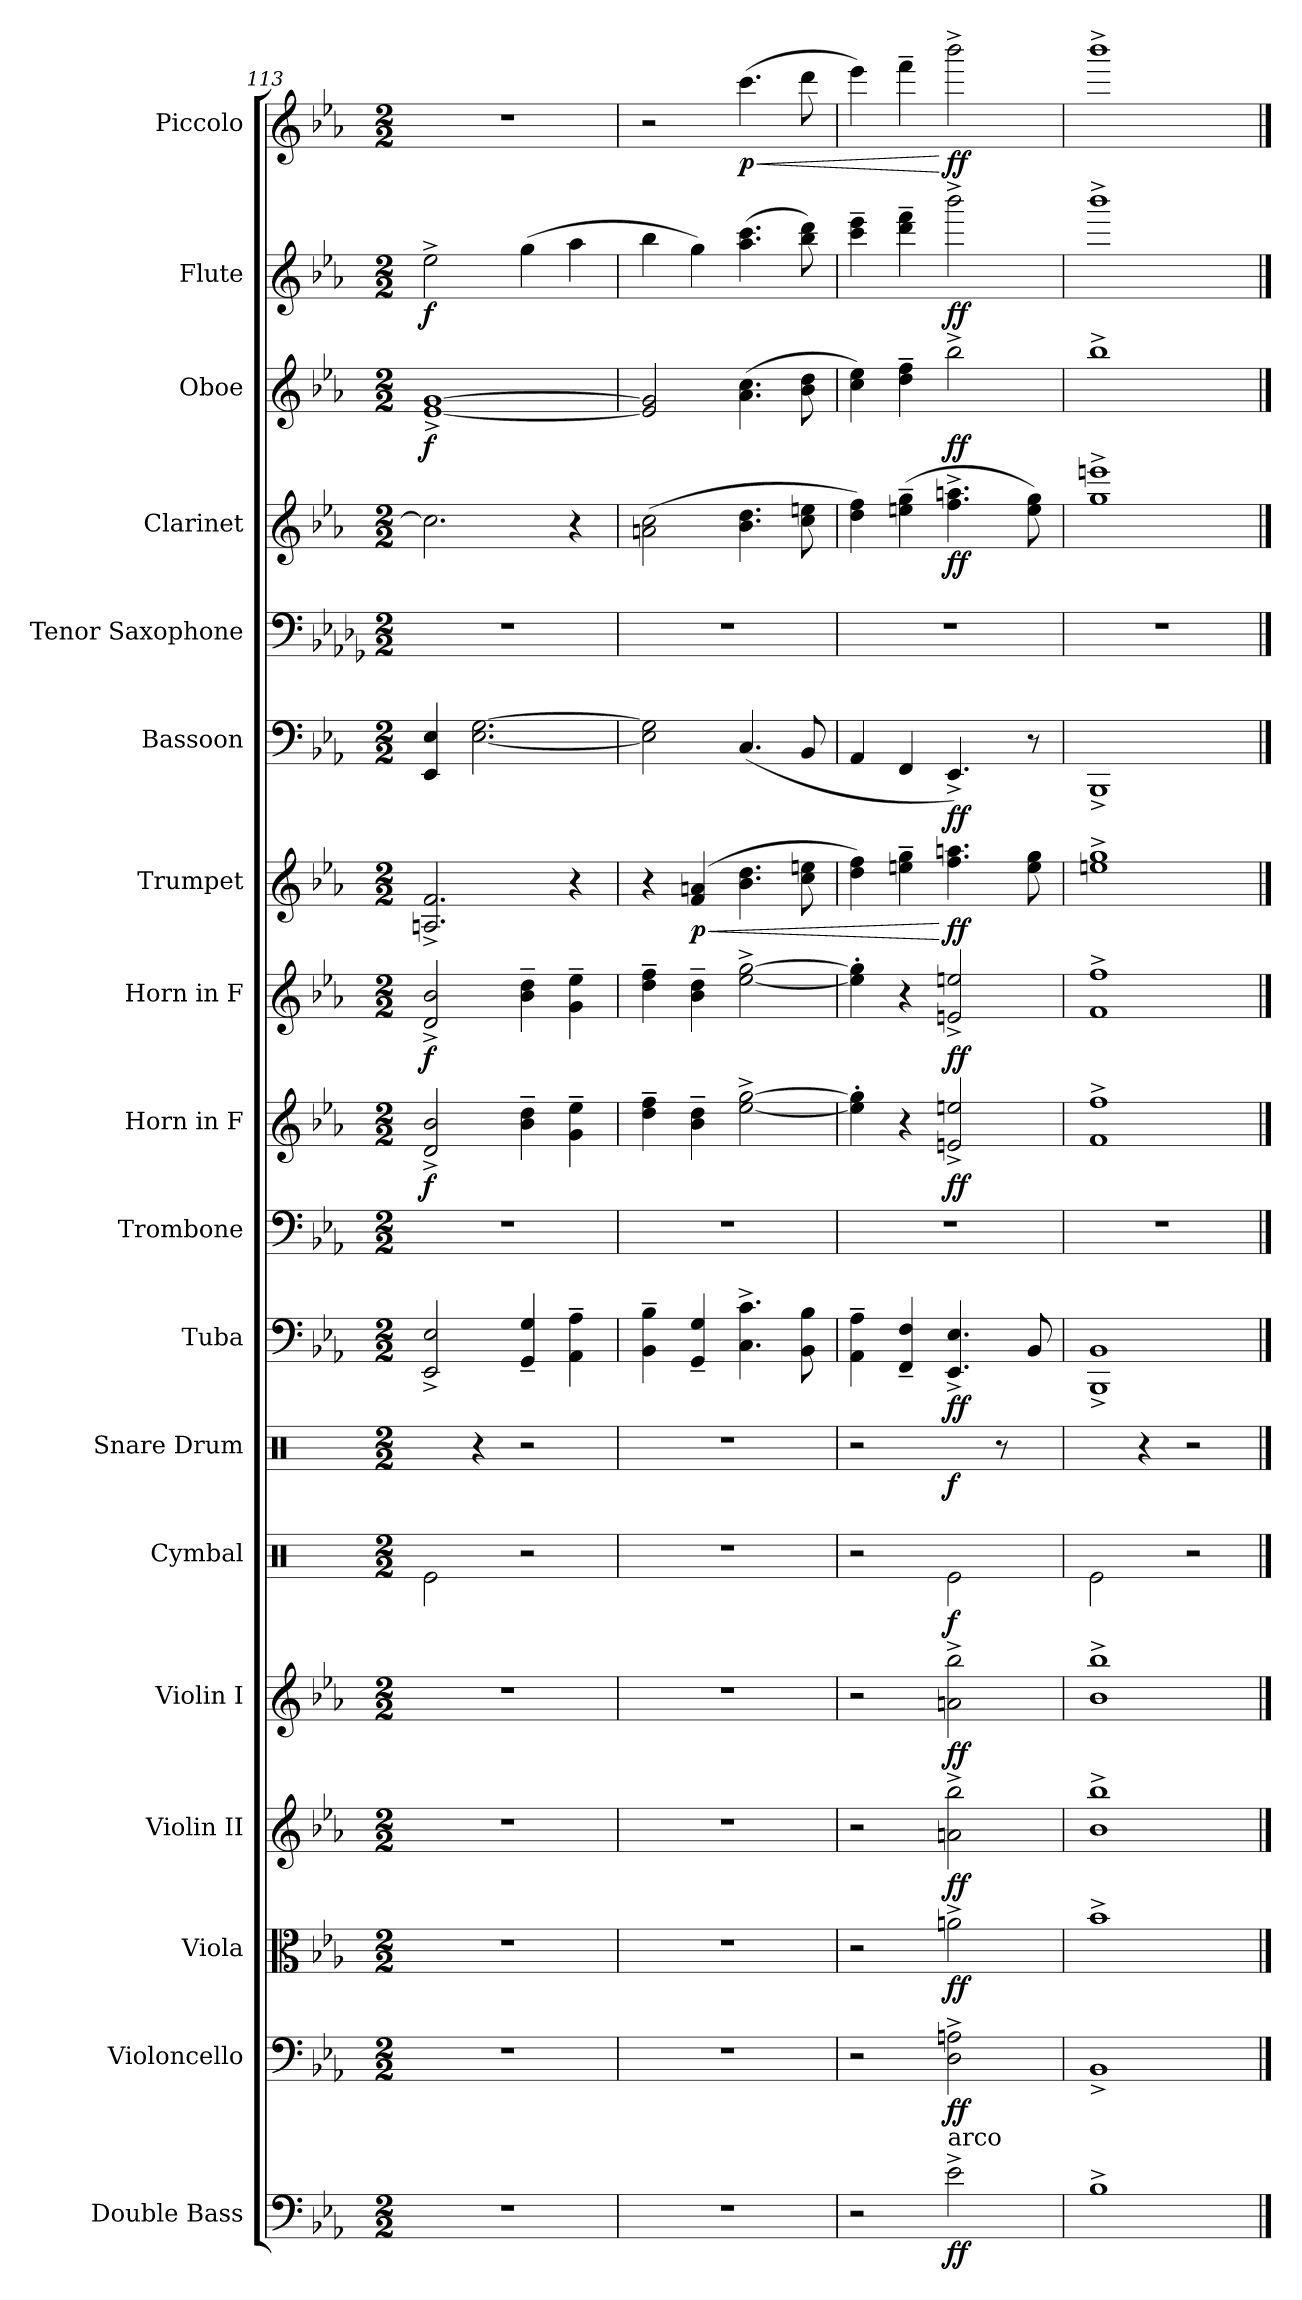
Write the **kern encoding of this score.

**kern	**dynam	**kern	**dynam	**kern	**dynam	**kern	**dynam	**kern	**dynam	**kern	**dynam	**kern	**dynam	**kern	**dynam	**kern	**kern	**dynam	**kern	**dynam	**kern	**dynam	**kern	**dynam	**kern	**kern	**dynam	**kern	**dynam	**kern	**dynam	**kern	**dynam
*part18	*part18	*part17	*part17	*part16	*part16	*part15	*part15	*part14	*part14	*part13	*part13	*part12	*part12	*part11	*part11	*part10	*part9	*part9	*part8	*part8	*part7	*part7	*part6	*part6	*part5	*part4	*part4	*part3	*part3	*part2	*part2	*part1	*part1
*staff18	*staff18	*staff17	*staff17	*staff16	*staff16	*staff15	*staff15	*staff14	*staff14	*staff13	*staff13	*staff12	*staff12	*staff11	*staff11	*staff10	*staff9	*staff9	*staff8	*staff8	*staff7	*staff7	*staff6	*staff6	*staff5	*staff4	*staff4	*staff3	*staff3	*staff2	*staff2	*staff1	*staff1
*I"Double Bass	*	*I"Violoncello	*	*I"Viola	*	*I"Violin II	*	*I"Violin I	*	*I"Cymbal	*	*I"Snare Drum	*	*I"Tuba	*	*I"Trombone	*I"Horn in F	*	*I"Horn in F	*	*I"Trumpet	*	*I"Bassoon	*	*I"Tenor Saxophone	*I"Clarinet	*	*I"Oboe	*	*I"Flute	*	*I"Piccolo	*
*I'Bass.	*	*I'Vc.	*	*I'Vla.	*	*I'Vln. II	*	*I'Vln. I	*	*I'Cym.	*	*I'S.D.	*	*I'Tba.	*	*I'Tbn.	*	*	*	*	*I'Tpt.	*	*I'Bsn.	*	*I'T. Sax.	*I'Cl.	*	*I'Ob.	*	*I'Fl.	*	*I'Picc.	*
*clefF4	*	*clefF4	*	*clefC3	*	*clefG2	*	*clefG2	*	*clefX	*	*clefX	*	*clefF4	*	*clefF4	*clefG2	*	*clefG2	*	*clefG2	*	*clefF4	*	*clefF4	*clefG2	*	*clefG2	*	*clefG2	*	*clefG2	*
*ITrd7c12	*	*	*	*	*	*	*	*	*	*	*	*	*	*	*	*	*ITrd4c7	*	*ITrd4c7	*	*ITrd1c2	*	*	*	*ITrd8c14	*ITrd1c2	*	*	*	*	*	*ITrd-7c-12	*
*k[b-e-a-]	*	*k[b-e-a-]	*	*k[b-e-a-]	*	*k[b-e-a-]	*	*k[b-e-a-]	*	*k[]	*	*k[]	*	*k[b-e-a-]	*	*k[b-e-a-]	*k[b-e-a-d-]	*	*k[b-e-a-d-]	*	*k[b-e-a-d-g-]	*	*k[b-e-a-]	*	*k[b-e-a-d-g-]	*k[b-e-a-d-g-]	*	*k[b-e-a-]	*	*k[b-e-a-]	*	*k[b-e-a-]	*
*M2/2	*	*M2/2	*	*M2/2	*	*M2/2	*	*M2/2	*	*M2/2	*	*M2/2	*	*M2/2	*	*M2/2	*M2/2	*	*M2/2	*	*M2/2	*	*M2/2	*	*M2/2	*M2/2	*	*M2/2	*	*M2/2	*	*M2/2	*
=113	=113	=113	=113	=113	=113	=113	=113	=113	=113	=113	=113	=113	=113	=113	=113	=113	=113	=113	=113	=113	=113	=113	=113	=113	=113	=113	=113	=113	=113	=113	=113	=113	=113
!	!	!	!	!	!	!	!	!	!	!	!	!	!	!	!	!	!	!LO:DY:b	!	!LO:DY:b	!	!	!	!	!	!	!	!	!LO:DY:b	!	!LO:DY:b	!	!
1r	.	1r	.	1r	.	1r	.	1r	.	2Re\	.	4R/	.	2EE-/^ 2E-/^	.	1r	2G/^ 2e-/^	f	2G/^ 2e-/^	f	2.Gn/^ 2.e-/^	.	4EE-/ 4E-/	.	1r	2.b-\]	.	[1e-^ [1g^	f	2ee-^\	f	1r	.
.	.	.	.	.	.	.	.	.	.	.	.	4r	.	.	.	.	.	.	.	.	.	.	[2.E-\ [2.G\	.	.	.	.	.	.	.	.	.	.
.	.	.	.	.	.	.	.	.	.	2r	.	2r	.	4GG/~ 4G/~	.	.	4e-\~ 4g\~	.	4e-\~ 4g\~	.	.	.	.	.	.	.	.	.	.	(>4gg\	.	.	.
.	.	.	.	.	.	.	.	.	.	.	.	.	.	4AA-\~ 4A-\~	.	.	4c\~ 4a-\~	.	4c\~ 4a-\~	.	4r	.	.	.	.	4r	.	.	.	4aa-\	.	.	.
=114	=114	=114	=114	=114	=114	=114	=114	=114	=114	=114	=114	=114	=114	=114	=114	=114	=114	=114	=114	=114	=114	=114	=114	=114	=114	=114	=114	=114	=114	=114	=114	=114	=114
1r	.	1r	.	1r	.	1r	.	1r	.	1r	.	1r	.	4BB-\~ 4B-\~	.	1r	4g\~ 4b-\~	.	4g\~ 4b-\~	.	4r	.	2E-\] 2G\]	.	1r	(>2gn\ 2b-\	.	2e-/] 2g/]	.	4bb-\	.	2r	.
!	!	!	!	!	!	!	!	!	!	!	!	!	!	!	!	!	!	!	!	!	!	!LO:HP:b	!	!	!	!	!	!	!	!	!	!	!
!	!	!	!	!	!	!	!	!	!	!	!	!	!	!	!	!	!	!	!	!	!	!LO:DY:n=1:b	!	!	!	!	!	!	!	!	!	!	!
.	.	.	.	.	.	.	.	.	.	.	.	.	.	4GG/~ 4G/~	.	.	4e-\~ 4g\~	.	4e-\~ 4g\~	.	(>4e-/ 4gn/	< p	.	.	.	.	.	.	.	4gg\)	.	.	.
!	!	!	!	!	!	!	!	!	!	!	!	!	!	!	!	!	!	!	!	!	!	!	!	!	!	!	!	!	!	!	!	!	!LO:HP:b
!	!	!	!	!	!	!	!	!	!	!	!	!	!	!	!	!	!	!	!	!	!	!	!	!	!	!	!	!	!	!	!	!	!LO:DY:n=1:b
.	.	.	.	.	.	.	.	.	.	.	.	.	.	4.C\^ 4.c\^	.	.	[2a-\^ [2cc\^	.	[2a-\^ [2cc\^	.	4.a-\ 4.cc\	.	(<4.C/	.	.	4.a-\ 4.cc\	.	(>4.a-\ 4.cc\	.	(>4.aa-\ 4.ccc\	.	(>4.cccc\	< p
.	.	.	.	.	.	.	.	.	.	.	.	.	.	8BB-\ 8B-\	.	.	.	.	.	.	8b-\ 8ddn\	.	8BB-/	.	.	8b-\ 8ddn\	.	8b-\ 8dd\	.	8bb-\ 8ddd\)	.	8dddd\	.
=115	=115	=115	=115	=115	=115	=115	=115	=115	=115	=115	=115	=115	=115	=115	=115	=115	=115	=115	=115	=115	=115	=115	=115	=115	=115	=115	=115	=115	=115	=115	=115	=115	=115
2r	.	2r	.	2r	.	2r	.	2r	.	2r	.	2r	.	4AA-\~ 4A-\~	.	1r	4a-\]' 4cc\]'	.	4a-\]' 4cc\]'	.	4cc\ 4ee-\)	.	4AA-/	.	1r	4cc\ 4ee-\)	.	4cc\ 4ee-\)	.	4ccc\~ 4eee-\~	.	4eeee-\)	.
.	.	.	.	.	.	.	.	.	.	.	.	.	.	4FF/~ 4F/~	.	.	4r	.	4r	.	4ddn\~ 4ff\~	.	4FF/	.	.	(>4ddn\~ 4ff\~	.	4dd\~ 4ff\~	.	4ddd\~ 4fff\~	.	4ffff~\	.
!LO:TX:a:t=arco	!	!	!	!	!	!	!	!	!	!	!	!	!	!	!	!	!	!	!	!	!	!	!	!	!	!	!	!	!	!	!	!	!
!	!LO:DY:b	!	!LO:DY:b	!	!LO:DY:b	!	!LO:DY:b	!	!LO:DY:b	!	!LO:DY:b	!	!LO:DY:b	!	!LO:DY:b	!	!	!LO:DY:b	!	!LO:DY:b	!	!LO:DY:n=1:b	!	!LO:DY:b	!	!	!LO:DY:b	!	!LO:DY:b	!	!LO:DY:b	!	!LO:DY:n=1:b
2E-^\	ff	2D\^ 2An\^	ff	2an^\	ff	2an\^ 2bb-\^	ff	2an\^ 2bb-\^	ff	2Re\	f	4R/	f	4.EE-/^ 4.E-/^	ff	.	2An/^ 2an/^	ff	2An/^ 2an/^	ff	4.ee-\ 4.ggn\	[ ff	4.EE-^/)	ff	.	4.ee-\^ 4.ggn\^	ff	2bb-^\	ff	2bbb-^\	ff	2bbbb-^\	[ ff
.	.	.	.	.	.	.	.	.	.	.	.	8r	.	.	.	.	.	.	.	.	.	.	.	.	.	.	.	.	.	.	.	.	.
.	.	.	.	.	.	.	.	.	.	.	.	8R/	.	8BB-/	.	.	.	.	.	.	8dd\ 8ff\	.	8r	.	.	8dd\ 8ff\)	.	.	.	.	.	.	.
=116	=116	=116	=116	=116	=116	=116	=116	=116	=116	=116	=116	=116	=116	=116	=116	=116	=116	=116	=116	=116	=116	=116	=116	=116	=116	=116	=116	=116	=116	=116	=116	=116	=116
1BB-^	.	1BB-^	.	1b-^	.	1b-^ 1bb-^	.	1b-^ 1bb-^	.	2Re\	.	4R/	.	1BBB-^ 1BB-^	.	1r	1B-^ 1b-^	.	1B-^ 1b-^	.	1ddn^ 1ff^	.	1BBB-^	.	1r	1ff^ 1dddn^	.	1bb-^	.	1bbb-^	.	1bbbb-^	.
.	.	.	.	.	.	.	.	.	.	.	.	4r	.	.	.	.	.	.	.	.	.	.	.	.	.	.	.	.	.	.	.	.	.
.	.	.	.	.	.	.	.	.	.	2r	.	2r	.	.	.	.	.	.	.	.	.	.	.	.	.	.	.	.	.	.	.	.	.
==	==	==	==	==	==	==	==	==	==	==	==	==	==	==	==	==	==	==	==	==	==	==	==	==	==	==	==	==	==	==	==	==	==
*-	*-	*-	*-	*-	*-	*-	*-	*-	*-	*-	*-	*-	*-	*-	*-	*-	*-	*-	*-	*-	*-	*-	*-	*-	*-	*-	*-	*-	*-	*-	*-	*-	*-
